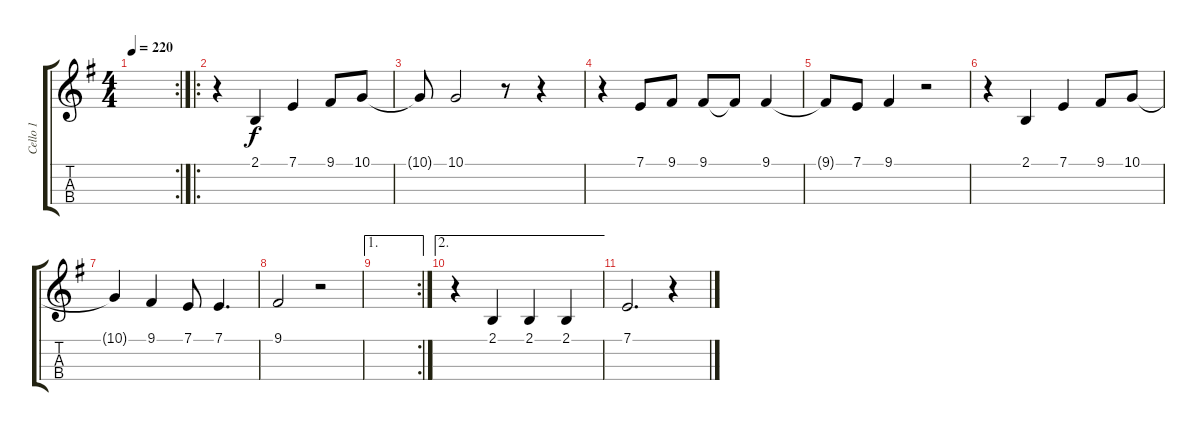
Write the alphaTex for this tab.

\track ("Cello 1" "Cello 1") {instrument cello}
\staff {score tabs}
\tuning (A3 D3 G2 C2) {hide}
\rc 2
\ts (4 4)
\tempo 220
\clef g2
\ks g
|
\ro
r.4 2.1.4 7.1.4 9.1.8 10.1.8 |
10.1{t}.8 10.1.2 r.8 r.4 |
r.4 7.1.8 9.1.8 9.1.8 9.1{t}.8 9.1.4 |
9.1{t}.8 7.1.8 9.1.4 r.2 |
r.4 2.1.4 7.1.4 9.1.8 10.1.8 |
10.1{t}.4 9.1.4 7.1.8 7.1.4{d} |
9.1.2 r.2 |
\ae 1
\rc 2
|
\ae 2
r.4 2.1.4 2.1.4 2.1.4 |
7.1.2{d} r.4
